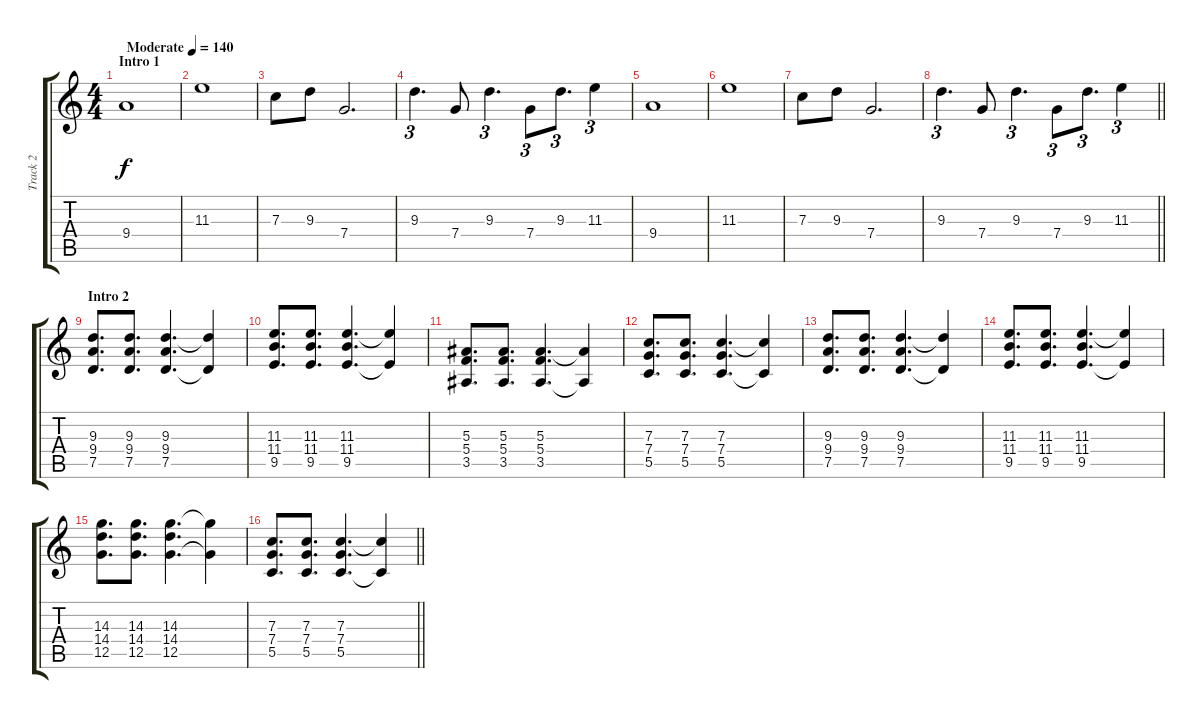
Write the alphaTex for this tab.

\track ("Track 2" "Track 2") {instrument distortionguitar}
\staff {score tabs}
\tuning (D4 A3 F3 C3 G2 D2) {hide}
\ts (4 4)
\section ("" "Intro 1")
\tempo (140 "Moderate")
\clef g2
\ks c
9.4.1{dy f instrument distortionguitar} |
11.3.1 |
7.3.8 9.3.8 7.4.2{d} |
9.3.4{d tu (3 2)} 7.4.8 9.3.4{d tu (3 2)} 7.4.8{tu (3 2)} 9.3.8{d tu (3 2)} 11.3.4{tu (3 2)} |
9.4.1 |
11.3.1 |
7.3.8 9.3.8 7.4.2{d} |
\barLineRight lightlight
9.3.4{d tu (3 2)} 7.4.8 9.3.4{d tu (3 2)} 7.4.8{tu (3 2)} 9.3.8{d tu (3 2)} 11.3.4{tu (3 2)} |
\section ("" "Intro 2")
(9.3 9.4 7.5).8{d} (9.3 9.4 7.5).8{d} (9.3 9.4 7.5).4{d} (9.3{t} 7.5{t}).4 |
(11.3 11.4 9.5).8{d} (11.3 11.4 9.5).8{d} (11.3 11.4 9.5).4{d} (11.3{t} 9.5{t}).4 |
(5.3 5.4 3.5).8{d} (5.3 5.4 3.5).8{d} (5.3 5.4 3.5).4{d} (5.3{t} 3.5{t}).4 |
(7.3 7.4 5.5).8{d} (7.3 7.4 5.5).8{d} (7.3 7.4 5.5).4{d} (7.3{t} 5.5{t}).4 |
(9.3 9.4 7.5).8{d} (9.3 9.4 7.5).8{d} (9.3 9.4 7.5).4{d} (9.3{t} 7.5{t}).4 |
(11.3 11.4 9.5).8{d} (11.3 11.4 9.5).8{d} (11.3 11.4 9.5).4{d} (11.3{t} 9.5{t}).4 |
(14.3 14.4 12.5).8{d} (14.3 14.4 12.5).8{d} (14.3 14.4 12.5).4{d} (14.3{t} 12.5{t}).4 |
\barLineRight lightlight
(7.3 7.4 5.5).8{d} (7.3 7.4 5.5).8{d} (7.3 7.4 5.5).4{d} (7.3{t} 5.5{t}).4
